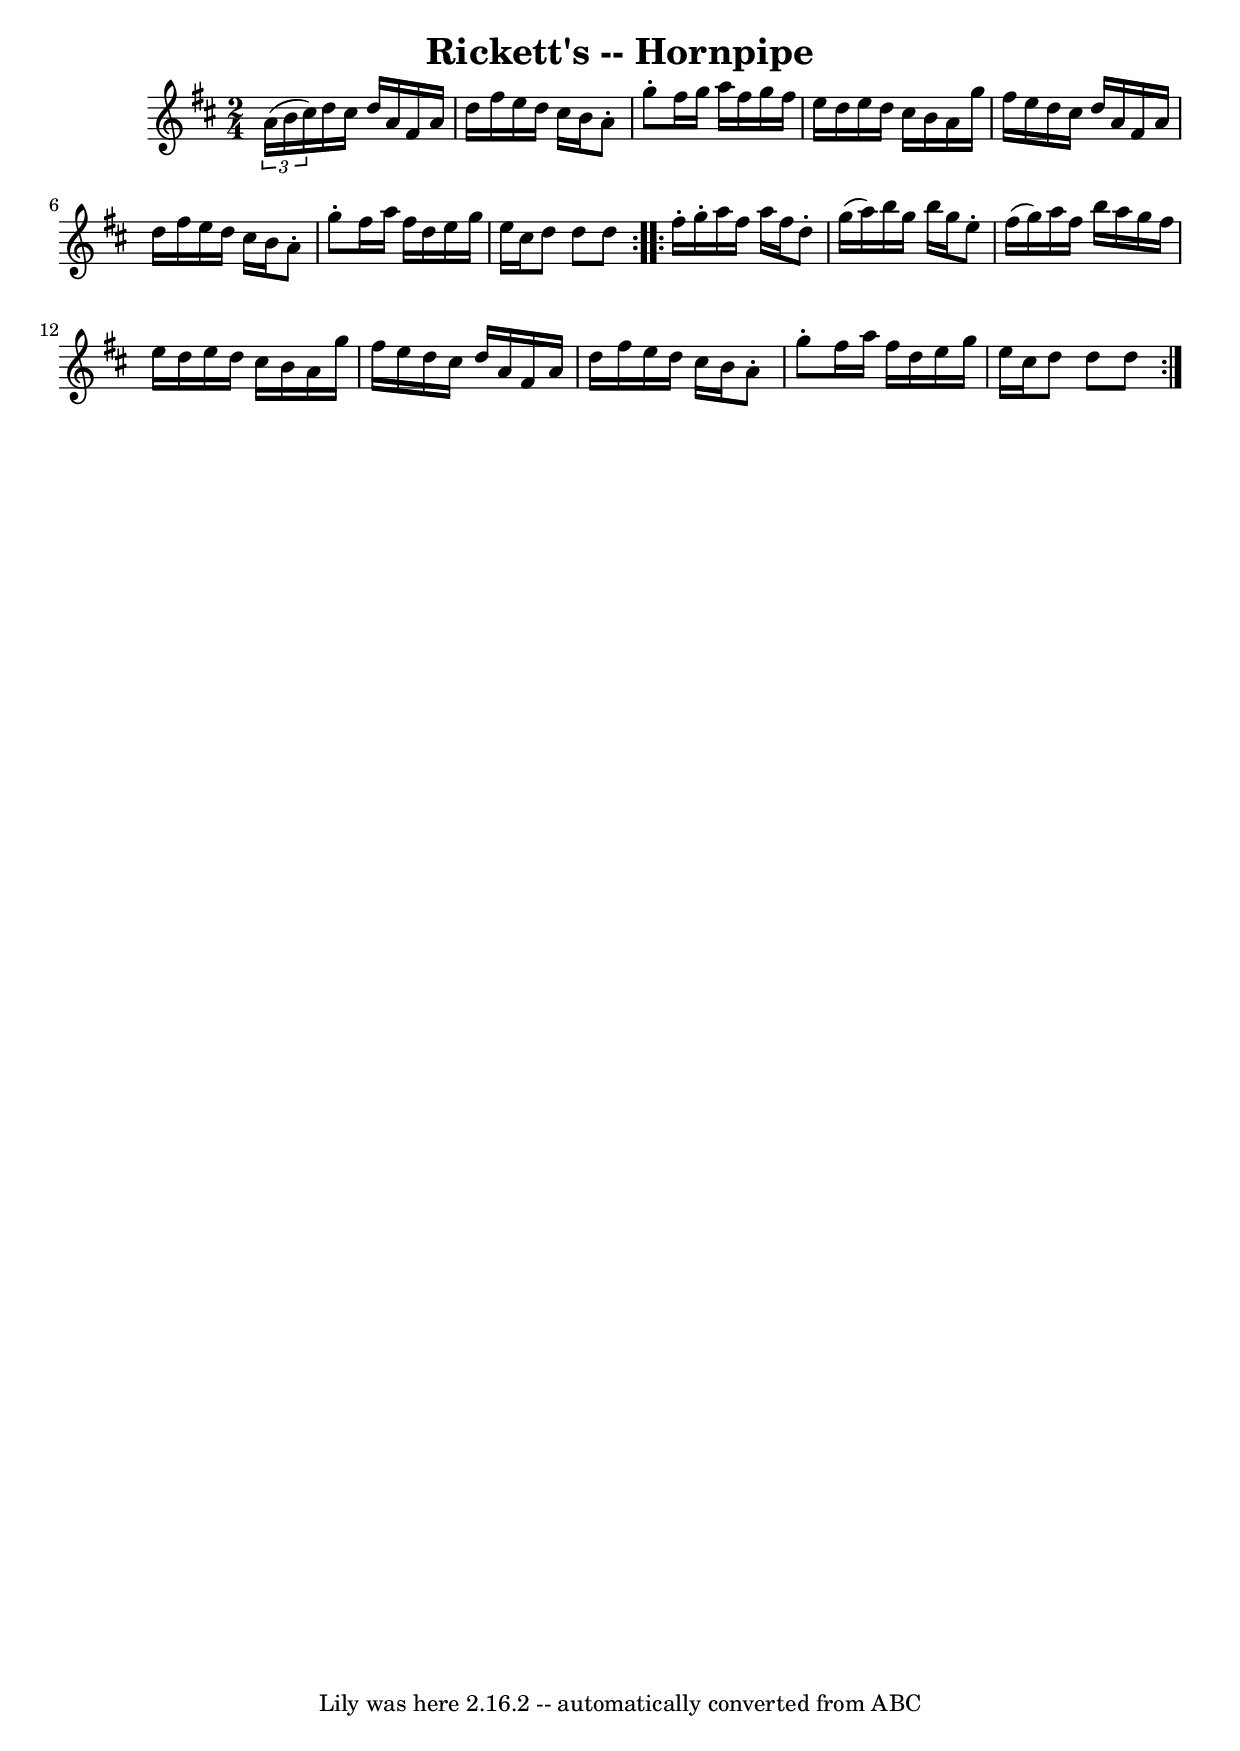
\version "2.7.40"
\include "Mammoth.ily"
\header {
	%% book = "Cole's 1000 Fiddle Tunes"
	crossRefNumber = "1"
	footnotes = ""
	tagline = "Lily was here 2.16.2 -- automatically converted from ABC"
	title = "Rickett's -- Hornpipe"
}
voicedefault =  {


\repeat volta 2 {
\time 2/4 
\key d \major   \times 2/3 { a'16 (b'16 cis''16) } 
|
 d''16 cis''16 d''16 a'16 fis'16 a'16 d''16    
fis''16  |
 e''16 d''16 cis''16 b'16 a'8 -. g''8 -. 
|
 fis''16 g''16 a''16 fis''16 g''16 fis''16 e''16    
d''16  |
 e''16 d''16 cis''16 b'16 a'16 g''16 fis''16 
 e''16  |
 d''16 cis''16 d''16 a'16 fis'16 a'16    
d''16 fis''16  |
 e''16 d''16 cis''16 b'16 a'8 -. g''8 
-. |
 fis''16 a''16 fis''16 d''16 e''16 g''16 e''16   
 cis''16  |
 d''8 d''8 d''8  }     \repeat volta 2 { fis''16 -. 
 g''16 -. |
 a''16 fis''16 a''16 fis''16 d''8 -. g''16 (
 a''16) |
 b''16 g''16 b''16 g''16 e''8 -. fis''16 (
 g''16) |
 a''16 fis''16 b''16 a''16 g''16 fis''16    
e''16 d''16  |
 e''16 d''16 cis''16 b'16 a'16 g''16   
 fis''16 e''16  |
 d''16 cis''16 d''16 a'16 fis'16    
a'16 d''16 fis''16  |
 e''16 d''16 cis''16 b'16 a'8 
-. g''8 -. |
 fis''16 a''16 fis''16 d''16 e''16 g''16  
 e''16 cis''16  |
 d''8 d''8 d''8  }   
}

\score{
    <<

	\context Staff="default"
	{
	    \voicedefault 
	}

    >>
	\layout {
	}
	\midi {}
}
